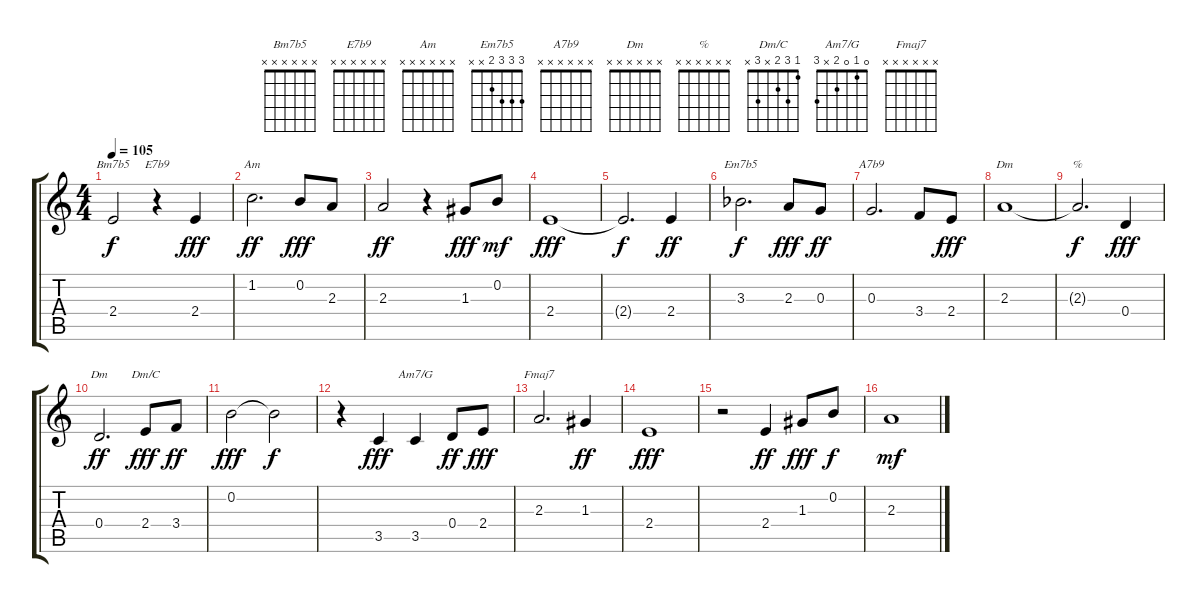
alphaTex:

\track "" {instrument acousticguitarnylon}
\staff {score tabs}
\tuning (E4 B3 G3 D3 A2 E2) {hide}
\chord ("Bm7b5" x x x x x x)
\chord ("E7b9" x x x x x x)
\chord ("Am" x x x x x x)
\chord ("Em7b5" 3 3 3 2 x x)
\chord ("A7b9" x x x x x x)
\chord ("Dm" 1 3 2 0 x x)
\chord ("%" x x x x x x)
\chord ("Dm" x x x x x x)
\chord ("Dm/C" 1 3 2 x 3 x)
\chord ("Am7/G" 0 1 0 2 x 3)
\chord ("Fmaj7" x x x x x x)
\ts (4 4)
\tempo 105
\clef g2
\ks aminor
2.4{t}.2{ch "Bm7b5" dy f} r.4{ch "E7b9"} 2.4.4{dy fff} |
1.2.2{d ch "Am" dy ff} 0.2.8{dy fff} 2.3.8 |
2.3.2{dy ff} r.4 1.3.8{dy fff} 0.2.8{dy mf} |
2.4.1{dy fff} |
2.4{t}.2{d dy f} 2.4.4{dy ff} |
3.3{acc b}.2{d ch "Em7b5" dy f} 2.3.8{dy fff} 0.3.8{dy ff} |
0.3.2{d ch "A7b9"} 3.4.8 2.4.8{dy fff} |
2.3.1{ch "Dm"} |
2.3{t}.2{d ch "%" dy f} 0.4.4{dy fff} |
0.4.2{d ch "Dm" dy ff} 2.4.8{ch "Dm/C" dy fff} 3.4.8{dy ff} |
0.2.2{dy fff} 0.2{t}.2{dy f} |
r.4 3.5.4{dy fff} 3.5.4{ch "Am7/G"} 0.4.8{dy ff} 2.4.8{dy fff} |
2.3.2{d ch "Fmaj7"} 1.3.4{dy ff} |
2.4.1{dy fff} |
r.2 2.4.4{dy ff} 1.3.8{dy fff} 0.2.8{dy f} |
2.3.1{dy mf}
